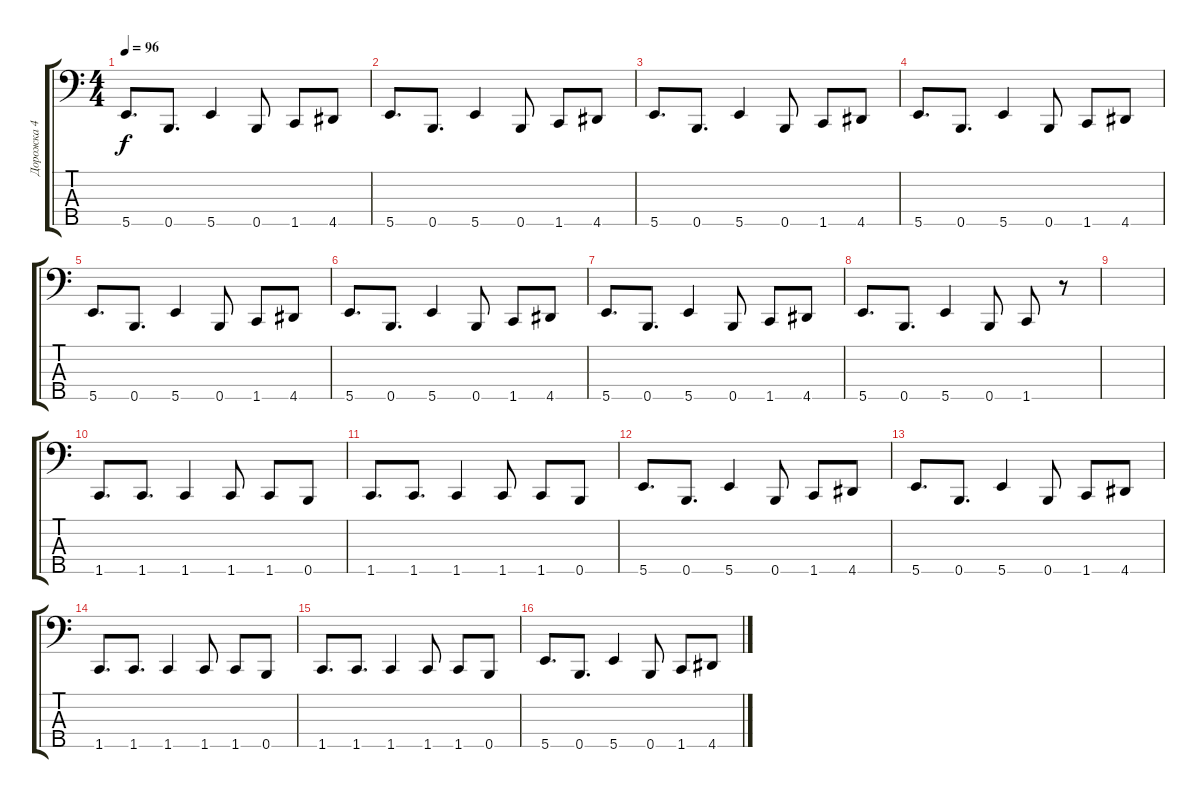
\track ("Дорожка 4" "Дорожка 4") {instrument slapbass2}
\staff {score tabs}
\tuning (A2 E2 B1 Gb1 B0) {hide}
\ts (4 4)
\tempo 96
\clef f4
\ks c
5.5.8{d dy f} 0.5.8{d} 5.5.4 0.5.8 1.5.8 4.5.8 |
5.5.8{d} 0.5.8{d} 5.5.4 0.5.8 1.5.8 4.5.8 |
5.5.8{d} 0.5.8{d} 5.5.4 0.5.8 1.5.8 4.5.8 |
5.5.8{d} 0.5.8{d} 5.5.4 0.5.8 1.5.8 4.5.8 |
5.5.8{d} 0.5.8{d} 5.5.4 0.5.8 1.5.8 4.5.8 |
5.5.8{d} 0.5.8{d} 5.5.4 0.5.8 1.5.8 4.5.8 |
5.5.8{d} 0.5.8{d} 5.5.4 0.5.8 1.5.8 4.5.8 |
5.5.8{d} 0.5.8{d} 5.5.4 0.5.8 1.5.8 r.8 |
|
1.5.8{d} 1.5.8{d} 1.5.4 1.5.8 1.5.8 0.5.8 |
1.5.8{d} 1.5.8{d} 1.5.4 1.5.8 1.5.8 0.5.8 |
5.5.8{d} 0.5.8{d} 5.5.4 0.5.8 1.5.8 4.5.8 |
5.5.8{d} 0.5.8{d} 5.5.4 0.5.8 1.5.8 4.5.8 |
1.5.8{d} 1.5.8{d} 1.5.4 1.5.8 1.5.8 0.5.8 |
1.5.8{d} 1.5.8{d} 1.5.4 1.5.8 1.5.8 0.5.8 |
5.5.8{d} 0.5.8{d} 5.5.4 0.5.8 1.5.8 4.5.8
